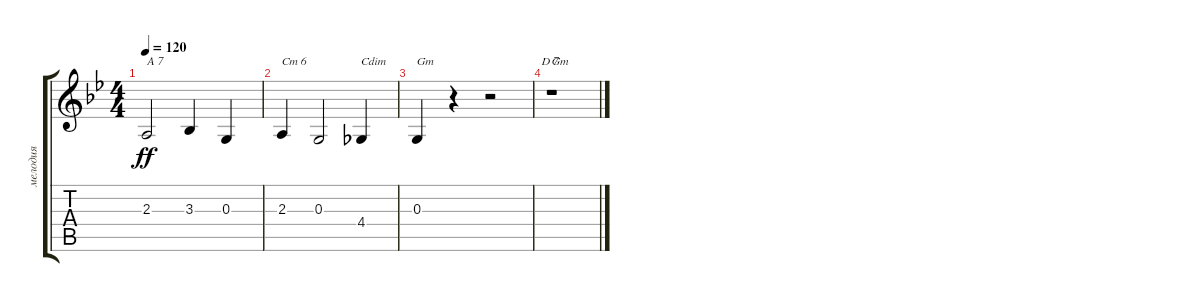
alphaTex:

\track ("мелодия" "мелодия") {instrument accordion}
\staff {score tabs}
\tuning (E4 B3 G3 D3 A2 E2) {hide}
\ts (4 4)
\tempo 120
\clef g2
\ks gminor
2.3.2{txt "A 7" dy ff} 3.3.4 0.3.4 |
2.3.4{txt "Cm 6"} 0.3.2 4.4.4{txt "Cdim"} |
0.3.4{txt "Gm"} r.4 r.2{txt "                 D 7"} |
r.1{txt "Gm"}
